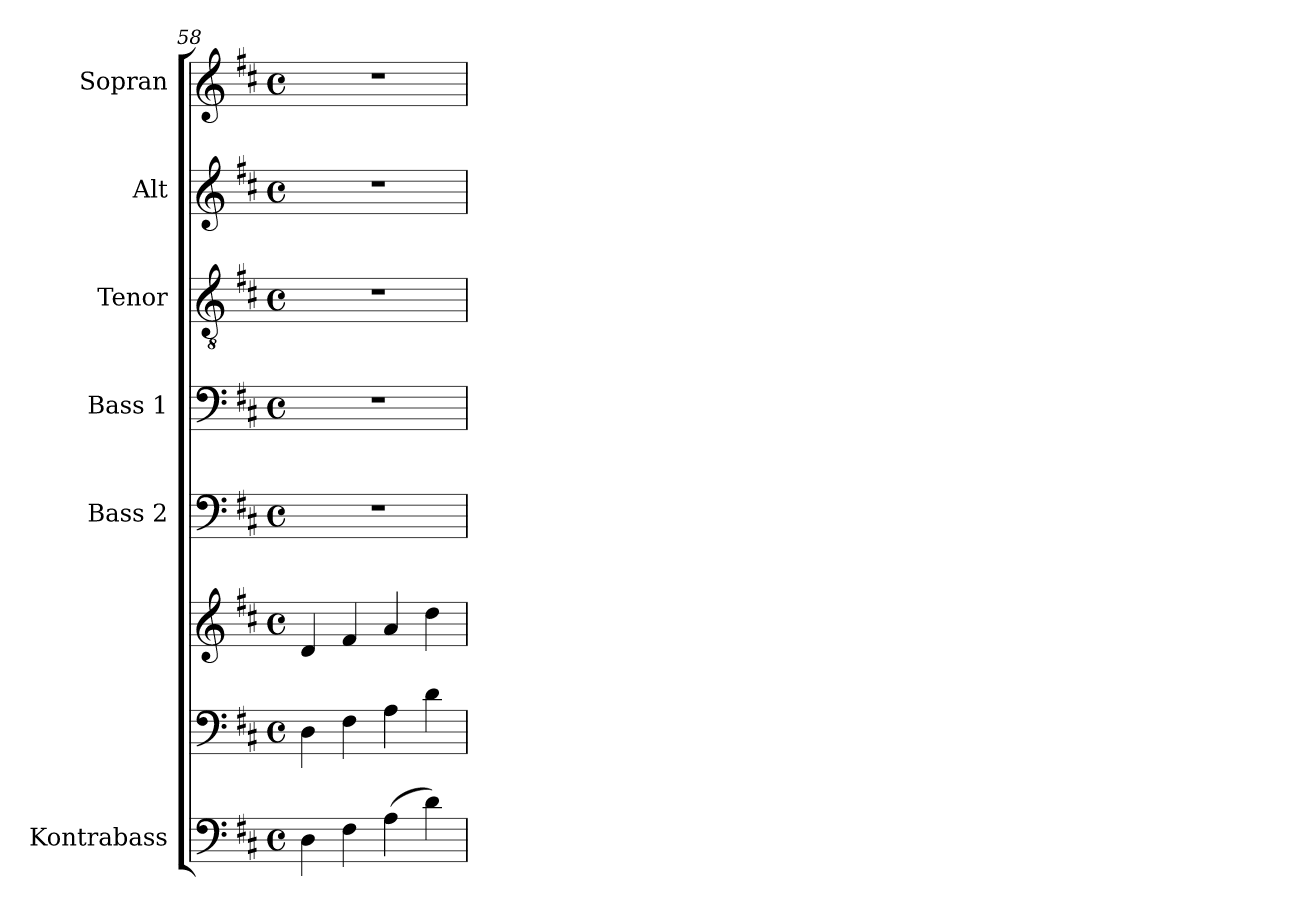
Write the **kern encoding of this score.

**kern	**kern	**kern	**kern	**kern	**kern	**kern	**kern
*part7	*part6	*part6	*part5	*part4	*part3	*part2	*part1
*staff8	*staff7	*staff6	*staff5	*staff4	*staff3	*staff2	*staff1
*I"Kontrabass	*	*	*I"Bass 2	*I"Bass 1	*I"Tenor	*I"Alt	*I"Sopran
*I'Kb.	*	*	*I'B. 2	*I'B. 1	*I'T.	*I'A.	*I'S.
*clefF4	*clefF4	*clefG2	*clefF4	*clefF4	*clefGv2	*clefG2	*clefG2
*ITrd7c12	*	*	*	*	*	*	*
*k[f#c#]	*k[f#c#]	*k[f#c#]	*k[f#c#]	*k[f#c#]	*k[f#c#]	*k[f#c#]	*k[f#c#]
*D:	*D:	*D:	*D:	*D:	*D:	*D:	*D:
*M4/4	*M4/4	*M4/4	*M4/4	*M4/4	*M4/4	*M4/4	*M4/4
*met(c)	*met(c)	*met(c)	*met(c)	*met(c)	*met(c)	*met(c)	*met(c)
=58	=58	=58	=58	=58	=58	=58	=58
4DD\	4D\	4d/	1r	1r	1r	1r	1r
4FF#\	4F#\	4f#/	.	.	.	.	.
(>4AA\	4A\	4a/	.	.	.	.	.
4D\)	4d\	4dd\	.	.	.	.	.
=	=	=	=	=	=	=	=
*-	*-	*-	*-	*-	*-	*-	*-
